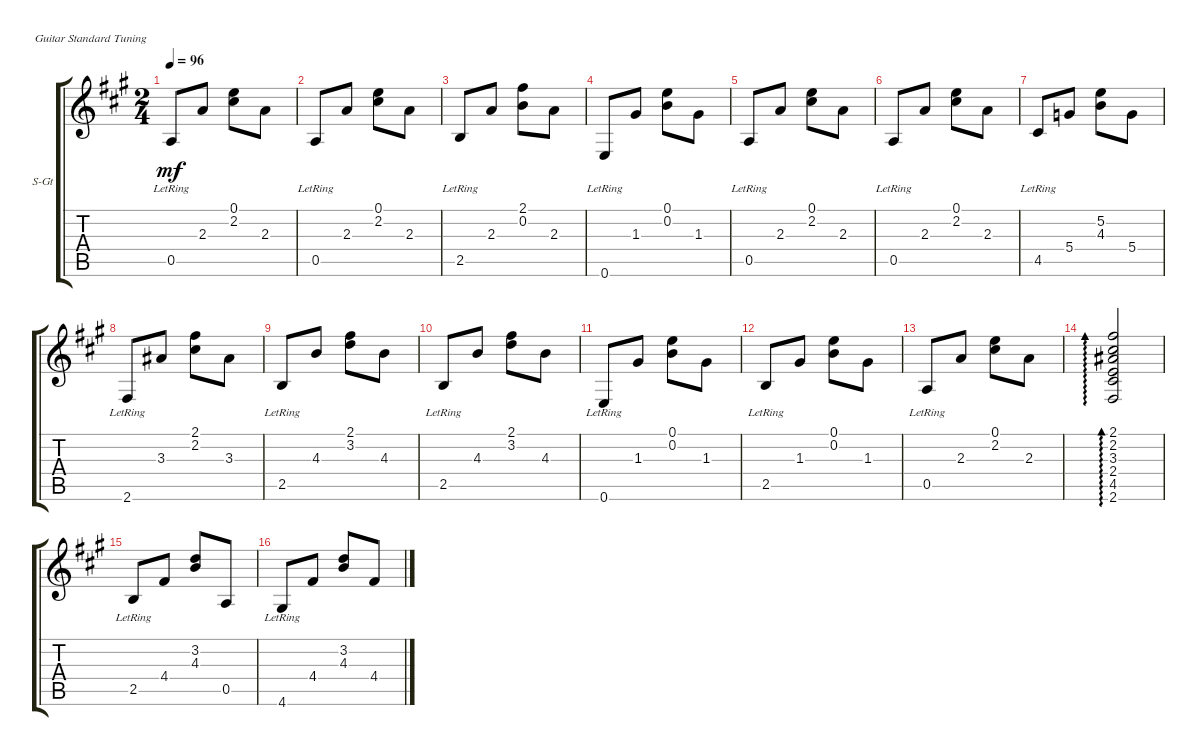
\defaultSystemsLayout 4
\bracketExtendMode groupsimilarinstruments
\firstSystemTrackNameOrientation horizontal
\otherSystemsTrackNameOrientation horizontal
\track ("Steel Guitar" "S-Gt") {instrument acousticguitarsteel}
\staff {score tabs}
\tuning (E4 B3 G3 D3 A2 E2)
\ts (2 4)
\tempo 96
\clef g2
\ks f#minor
0.5{lr}.8{dy mf} 2.3.8 (2.2 0.1).8 2.3.8 |
0.5{lr}.8 2.3.8 (2.2 0.1).8 2.3.8 |
2.5{lr}.8 2.3.8 (0.2 2.1).8 2.3.8 |
0.6{lr}.8 1.3.8 (0.2 0.1).8 1.3.8 |
0.5{lr}.8 2.3.8 (2.2 0.1).8 2.3.8 |
0.5{lr}.8 2.3.8 (2.2 0.1).8 2.3.8 |
4.5{lr}.8 5.4.8 (4.3 5.2).8 5.4.8 |
2.6{lr}.8 3.3.8 (2.2 2.1).8 3.3.8 |
2.5{lr}.8 4.3.8 (3.2 2.1).8 4.3.8 |
2.5{lr}.8 4.3.8 (3.2 2.1).8 4.3.8 |
0.6{lr}.8 1.3.8 (0.2 0.1).8 1.3.8 |
2.5{lr}.8 1.3.8 (0.2 0.1).8 1.3.8 |
0.5{lr}.8 2.3.8 (2.2 0.1).8 2.3.8 |
(2.6 4.5 2.4 3.3 2.2 2.1).2{ad 0} |
2.5{lr}.8 4.4.8 (4.3 3.2).8 0.5.8 |
4.6{lr}.8 4.4.8 (4.3 3.2).8 4.4.8
